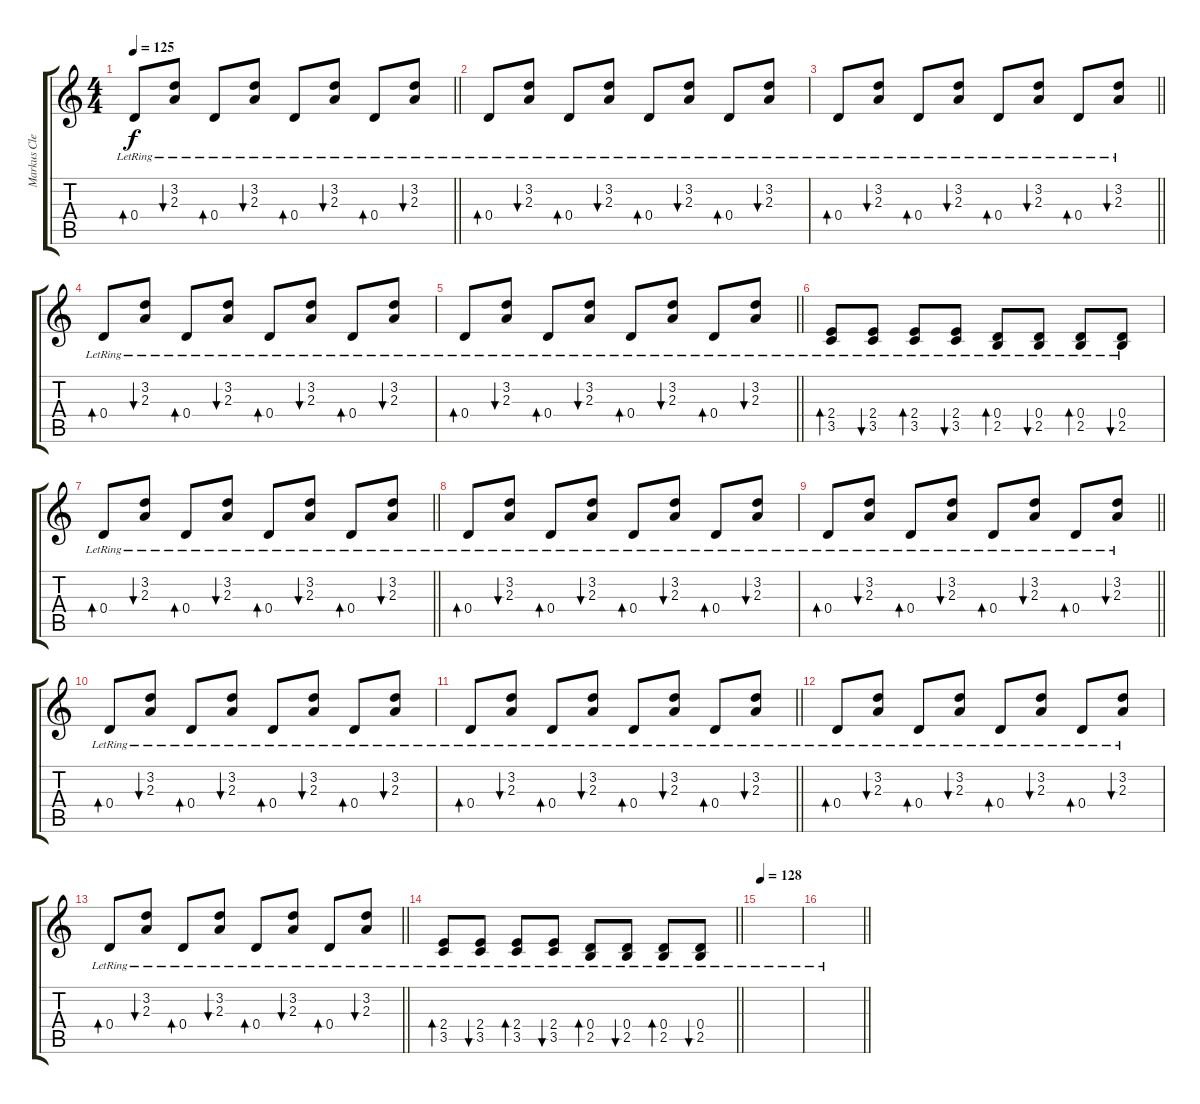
\track ("Markus Clean" "Markus Cle") {instrument acousticguitarnylon}
\staff {score tabs}
\tuning (E4 B3 G3 D3 A2 E2) {hide}
\ts (4 4)
\tempo 125
\clef g2
\barLineRight lightlight
\ks c
0.4{lr}.8{bd 60 dy f} (3.2{lr} 2.3{lr}).8{bu 60} 0.4{lr}.8{bd 60} (3.2{lr} 2.3{lr}).8{bu 60} 0.4{lr}.8{bd 60} (3.2{lr} 2.3{lr}).8{bu 60} 0.4{lr}.8{bd 60} (3.2{lr} 2.3{lr}).8{bu 60} |
0.4{lr}.8{bd 60} (3.2{lr} 2.3{lr}).8{bu 60} 0.4{lr}.8{bd 60} (3.2{lr} 2.3{lr}).8{bu 60} 0.4{lr}.8{bd 60} (3.2{lr} 2.3{lr}).8{bu 60} 0.4{lr}.8{bd 60} (3.2{lr} 2.3{lr}).8{bu 60} |
\barLineRight lightlight
0.4{lr}.8{bd 60} (3.2{lr} 2.3{lr}).8{bu 60} 0.4{lr}.8{bd 60} (3.2{lr} 2.3{lr}).8{bu 60} 0.4{lr}.8{bd 60} (3.2{lr} 2.3{lr}).8{bu 60} 0.4{lr}.8{bd 60} (3.2{lr} 2.3{lr}).8{bu 60} |
\section ("" "")
0.4{lr}.8{bd 60} (3.2{lr} 2.3{lr}).8{bu 60} 0.4{lr}.8{bd 60} (3.2{lr} 2.3{lr}).8{bu 60} 0.4{lr}.8{bd 60} (3.2{lr} 2.3{lr}).8{bu 60} 0.4{lr}.8{bd 60} (3.2{lr} 2.3{lr}).8{bu 60} |
\barLineRight lightlight
0.4{lr}.8{bd 60} (3.2{lr} 2.3{lr}).8{bu 60} 0.4{lr}.8{bd 60} (3.2{lr} 2.3{lr}).8{bu 60} 0.4{lr}.8{bd 60} (3.2{lr} 2.3{lr}).8{bu 60} 0.4{lr}.8{bd 60} (3.2{lr} 2.3{lr}).8{bu 60} |
(2.4{lr} 3.5{lr}).8{bd 60} (2.4{lr} 3.5{lr}).8{bu 60} (2.4{lr} 3.5{lr}).8{bd 60} (2.4{lr} 3.5{lr}).8{bu 60} (0.4 2.5{lr}).8{bd 60} (0.4 2.5{lr}).8{bu 60} (0.4 2.5{lr}).8{bd 60} (0.4 2.5{lr}).8{bu 60} |
\barLineRight lightlight
0.4{lr}.8{bd 60} (3.2{lr} 2.3{lr}).8{bu 60} 0.4{lr}.8{bd 60} (3.2{lr} 2.3{lr}).8{bu 60} 0.4{lr}.8{bd 60} (3.2{lr} 2.3{lr}).8{bu 60} 0.4{lr}.8{bd 60} (3.2{lr} 2.3{lr}).8{bu 60} |
\section ("" "")
0.4{lr}.8{bd 60} (3.2{lr} 2.3{lr}).8{bu 60} 0.4{lr}.8{bd 60} (3.2{lr} 2.3{lr}).8{bu 60} 0.4{lr}.8{bd 60} (3.2{lr} 2.3{lr}).8{bu 60} 0.4{lr}.8{bd 60} (3.2{lr} 2.3{lr}).8{bu 60} |
\barLineRight lightlight
0.4{lr}.8{bd 60} (3.2{lr} 2.3{lr}).8{bu 60} 0.4{lr}.8{bd 60} (3.2{lr} 2.3{lr}).8{bu 60} 0.4{lr}.8{bd 60} (3.2{lr} 2.3{lr}).8{bu 60} 0.4{lr}.8{bd 60} (3.2{lr} 2.3{lr}).8{bu 60} |
0.4{lr}.8{bd 60} (3.2{lr} 2.3{lr}).8{bu 60} 0.4{lr}.8{bd 60} (3.2{lr} 2.3{lr}).8{bu 60} 0.4{lr}.8{bd 60} (3.2{lr} 2.3{lr}).8{bu 60} 0.4{lr}.8{bd 60} (3.2{lr} 2.3{lr}).8{bu 60} |
\barLineRight lightlight
0.4{lr}.8{bd 60} (3.2{lr} 2.3{lr}).8{bu 60} 0.4{lr}.8{bd 60} (3.2{lr} 2.3{lr}).8{bu 60} 0.4{lr}.8{bd 60} (3.2{lr} 2.3{lr}).8{bu 60} 0.4{lr}.8{bd 60} (3.2{lr} 2.3{lr}).8{bu 60} |
\section ("" "")
0.4{lr}.8{bd 60} (3.2{lr} 2.3{lr}).8{bu 60} 0.4{lr}.8{bd 60} (3.2{lr} 2.3{lr}).8{bu 60} 0.4{lr}.8{bd 60} (3.2{lr} 2.3{lr}).8{bu 60} 0.4{lr}.8{bd 60} (3.2{lr} 2.3{lr}).8{bu 60} |
\barLineRight lightlight
0.4{lr}.8{bd 60} (3.2{lr} 2.3{lr}).8{bu 60} 0.4{lr}.8{bd 60} (3.2{lr} 2.3{lr}).8{bu 60} 0.4{lr}.8{bd 60} (3.2{lr} 2.3{lr}).8{bu 60} 0.4{lr}.8{bd 60} (3.2{lr} 2.3{lr}).8{bu 60} |
\barLineRight lightlight
(2.4{lr} 3.5{lr}).8{bd 60} (2.4{lr} 3.5{lr}).8{bu 60} (2.4{lr} 3.5{lr}).8{bd 60} (2.4{lr} 3.5{lr}).8{bu 60} (0.4 2.5{lr}).8{bd 60} (0.4 2.5{lr}).8{bu 60} (0.4 2.5{lr}).8{bd 60} (0.4 2.5{lr}).8{bu 60} |
\section ("" "")
\tempo 128
|
\barLineRight lightlight
